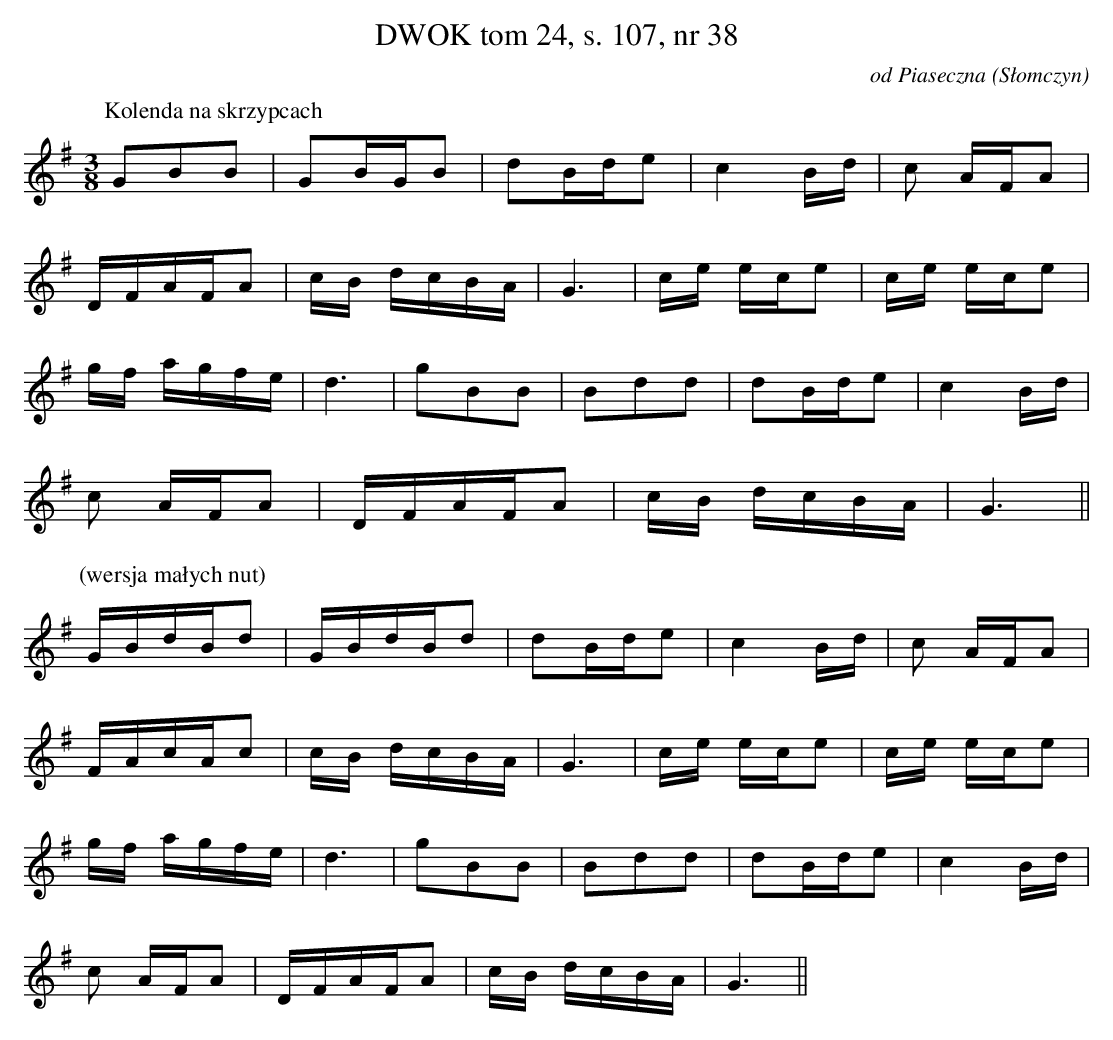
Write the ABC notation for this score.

X:1
T: DWOK tom 24, s. 107, nr 38
O: od Piaseczna (Słomczyn)
L: 1/16
M: 3/8
K: G
P:Kolenda na skrzypcach
G2B2B2 | G2BGB2 | d2Bde2 | c4 Bd | c2 AFA2 |
DFAFA2 | cB dcBA | G6 | ce ece2 | ce ece2 |
gf agfe | d6 | g2B2B2 | B2d2d2 | d2Bde2 | c4 Bd |
c2 AFA2 | DFAFA2 | cB dcBA | G6 ||
P:(wersja małych nut)
GBdBd2 | GBdBd2 | d2Bde2 | c4 Bd | c2 AFA2 |
FAcAc2 | cB dcBA | G6 | ce ece2 | ce ece2 |
gf agfe | d6 | g2B2B2 | B2d2d2 | d2Bde2 | c4 Bd |
c2 AFA2 | DFAFA2 | cB dcBA | G6 ||
